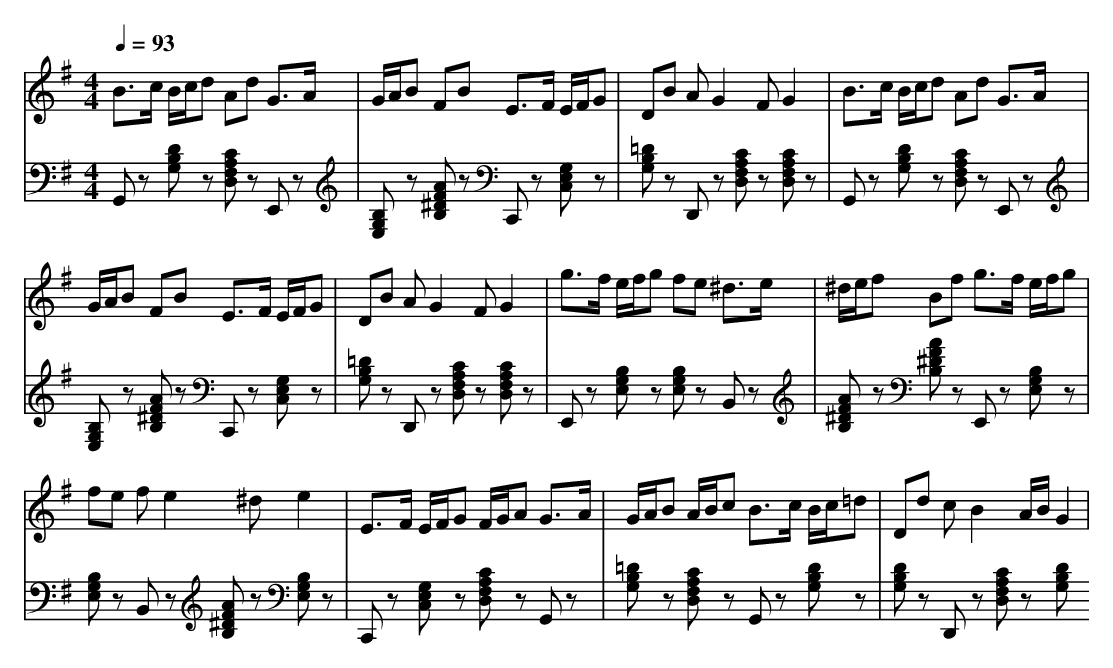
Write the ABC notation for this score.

X:1
T:
M: 4/4
L: 1/8
Q:1/4=93
K:G % 1 sharps
V:1
B>c B/2c/2d Ad G>A|G/2A/2B FB E>F E/2F/2G|DB AG2F G2|B>c B/2c/2d Ad G>A|
G/2A/2B FB E>F E/2F/2G|DB AG2F G2|g>f e/2f/2g fe ^d>e|^d/2e/2f Bf g>f e/2f/2g|
fe fe2^d e2|E>F E/2F/2G F/2G/2A G>A|G/2A/2B A/2B/2c B>c B/2c/2=d|Dd cB2A/2B/2 G2|
V:2
G,,z [DB,G,]z [CA,F,D,]z E,,z|[B,G,E,]z [AF^DB,]z C,,z [G,E,C,]z|[=DB,G,]z D,,z [CA,F,D,]z [CA,F,D,]z|G,,z [DB,G,]z [CA,F,D,]z E,,z|
[B,G,E,]z [AF^DB,]z C,,z [G,E,C,]z|[=DB,G,]z D,,z [CA,F,D,]z [CA,F,D,]z|E,,z [B,G,E,]z [B,G,E,]z B,,z|[AF^DB,]z [AF^DB,]z E,,z [B,G,E,]z|
[B,G,E,]z B,,z [AF^DB,]z [B,G,E,]z|C,,z [G,E,C,]z [CA,F,D,]z G,,z|[=DB,G,]z [CA,F,D,]z G,,z [DB,G,]z|[DB,G,]z D,,z [CA,F,D,]z [DB,G,]
